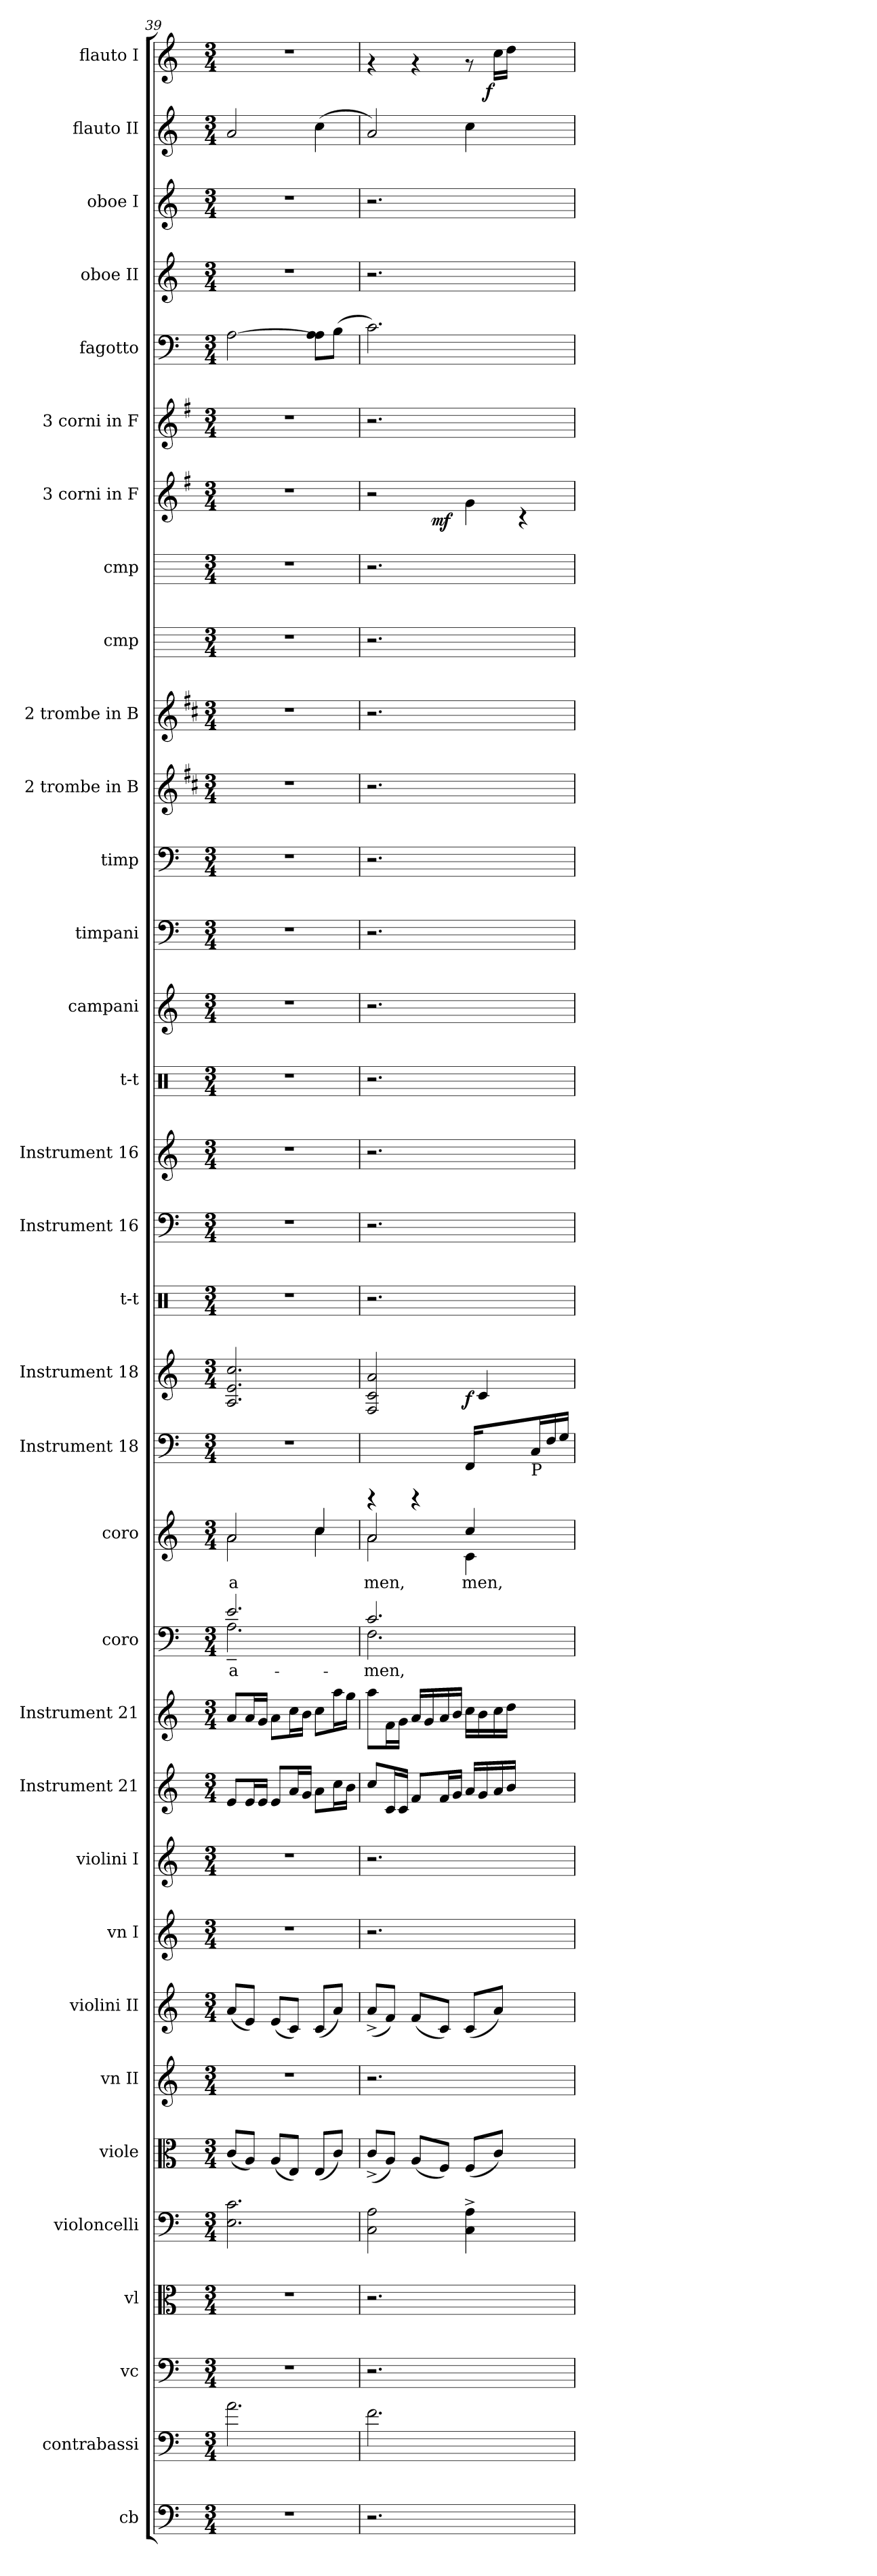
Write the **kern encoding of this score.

**kern	**kern	**kern	**kern	**kern	**kern	**kern	**kern	**kern	**kern	**kern	**kern	**kern	**text	**kern	**text	**kern	**kern	**dynam	**kern	**kern	**kern	**kern	**kern	**kern	**kern	**kern	**kern	**kern	**kern	**kern	**dynam	**kern	**kern	**kern	**kern	**kern	**kern	**dynam
*part34	*part33	*part32	*part31	*part30	*part29	*part28	*part27	*part26	*part25	*part24	*part23	*part22	*part22	*part21	*part21	*part20	*part19	*part19	*part18	*part17	*part16	*part15	*part14	*part13	*part12	*part11	*part10	*part9	*part8	*part7	*part7	*part6	*part5	*part4	*part3	*part2	*part1	*part1
*staff34	*staff33	*staff32	*staff31	*staff30	*staff29	*staff28	*staff27	*staff26	*staff25	*staff24	*staff23	*staff22	*staff22	*staff21	*staff21	*staff20	*staff19	*staff19	*staff18	*staff17	*staff16	*staff15	*staff14	*staff13	*staff12	*staff11	*staff10	*staff9	*staff8	*staff7	*staff7	*staff6	*staff5	*staff4	*staff3	*staff2	*staff1	*staff1
*I"cb	*I"contrabassi	*I"vc	*I"vl	*I"violoncelli	*I"viole	*I"vn II	*I"violini II	*I"vn I	*I"violini I	*I"Instrument 21	*I"Instrument 21	*I"coro	*	*I"coro	*	*I"Instrument 18	*I"Instrument 18	*	*I"t-t	*I"Instrument 16	*I"Instrument 16	*I"t-t	*I"campani	*I"timpani	*I"timp	*I"2 trombe  in B	*I"2 trombe  in B	*I"cmp	*I"cmp	*I"3 corni  in F	*	*I"3 corni  in F	*I"fagotto	*I"oboe II	*I"oboe I	*I"flauto II	*I"flauto I	*
*I'cb	*I'cb	*I'vc	*I'vl	*I'vc	*I'vl	*I'vn II	*I'vn II	*I'vn I	*I'vn I	*	*	*	*	*	*	*	*	*	*	*	*	*I't-t	*I'cmp	*I'timp	*I'timp	*	*	*	*	*	*	*	*I'fag	*I'ob II	*I'ob I	*I'fl II	*I'fl I	*
*clefF4	*clefF4	*clefF4	*clefC3	*clefF4	*clefC3	*clefG2	*clefG2	*clefG2	*clefG2	*clefG2	*clefG2	*clefF4	*	*clefG2	*	*clefF4	*clefG2	*	*clefX	*clefF4	*clefG2	*clefX	*clefG2	*clefF4	*clefF4	*clefG2	*clefG2	*	*	*clefG2	*	*clefG2	*clefF4	*clefG2	*clefG2	*clefG2	*clefG2	*
*	*ITrd7c12	*	*	*	*	*	*	*	*	*	*	*	*	*	*	*	*	*	*	*	*	*	*	*	*	*ITrd1c2	*ITrd1c2	*ITrd-3c-5	*ITrd1c2	*ITrd-3c-5	*	*ITrd-3c-5	*	*	*	*	*	*
*k[]	*k[]	*k[]	*k[]	*k[]	*k[]	*k[]	*k[]	*k[]	*k[]	*k[]	*k[]	*k[]	*	*k[]	*	*k[]	*k[]	*	*	*k[]	*k[]	*	*k[]	*k[]	*k[]	*k[]	*k[]	*k[b-]	*k[b-e-]	*k[]	*	*k[]	*k[]	*k[]	*k[]	*k[]	*k[]	*
*C:	*C:	*C:	*C:	*C:	*C:	*C:	*C:	*C:	*C:	*C:	*C:	*C:	*	*C:	*	*C:	*C:	*	*	*C:	*C:	*	*C:	*C:	*C:	*C:	*C:	*F:	*B-:	*C:	*	*C:	*C:	*C:	*C:	*C:	*C:	*
*M3/4	*M3/4	*M3/4	*M3/4	*M3/4	*M3/4	*M3/4	*M3/4	*M3/4	*M3/4	*M3/4	*M3/4	*M3/4	*	*M3/4	*	*M3/4	*M3/4	*	*M3/4	*M3/4	*M3/4	*M3/4	*M3/4	*M3/4	*M3/4	*M3/4	*M3/4	*M3/4	*M3/4	*M3/4	*	*M3/4	*M3/4	*M3/4	*M3/4	*M3/4	*M3/4	*
=39	=39	=39	=39	=39	=39	=39	=39	=39	=39	=39	=39	=39	=39	=39	=39	=39	=39	=39	=39	=39	=39	=39	=39	=39	=39	=39	=39	=39	=39	=39	=39	=39	=39	=39	=39	=39	=39	=39
*	*	*	*	*	*	*	*	*	*	*	*	*^	*	*	*	*	*	*	*	*	*	*	*	*	*	*	*	*	*	*	*	*	*	*	*	*	*	*
!	!	!	!	!	!	!	!	!	!	!	!	!	!	!LO:LY:b:cj	!	!LO:LY:b:cj	!	!	!	!	!	!	!	!	!	!	!	!	!	!	!	!	!	!	!	!	!	!	!
*	*	*	*	*	*	*	*	*	*	*	*	*	*	*	*^	*	*	*	*	*	*	*	*	*	*	*	*	*	*	*	*	*	*	*	*	*	*	*	*
2.r	2.A\	2.r	2.r	2.c\ 2.E\	(<8c/L	2.r	(<8a/L	2.r	2.r	8e/L	8a/L	2.e/	2.A~>\	a-	2a/	2a\	a-	2.r	2.e/ 2.A/ 2.cc/	.	2.r	2.r	2.r	2.r	2.r	2.r	2.r	2.r	2.r	2.r	2.r	2.r	.	2.r	[>2A\	2.r	2.r	2a/	2.r	.
.	.	.	.	.	8A/J)	.	8e/J)	.	.	16e/	16a/	.	.	.	.	.	.	.	.	.	.	.	.	.	.	.	.	.	.	.	.	.	.	.	.	.	.	.	.	.
.	.	.	.	.	.	.	.	.	.	16e/J	16g/J	.	.	.	.	.	.	.	.	.	.	.	.	.	.	.	.	.	.	.	.	.	.	.	.	.	.	.	.	.
.	.	.	.	.	(<8A/L	.	(<8e/L	.	.	8e/L	8a\L	.	.	.	.	.	.	.	.	.	.	.	.	.	.	.	.	.	.	.	.	.	.	.	.	.	.	.	.	.
.	.	.	.	.	8E/J)	.	8c/J)	.	.	16a/	16cc\	.	.	.	.	.	.	.	.	.	.	.	.	.	.	.	.	.	.	.	.	.	.	.	.	.	.	.	.	.
.	.	.	.	.	.	.	.	.	.	16g/J	16b\J	.	.	.	.	.	.	.	.	.	.	.	.	.	.	.	.	.	.	.	.	.	.	.	.	.	.	.	.	.
!	!	!	!	!	!	!	!	!	!	!	!	!	!	!	!	!	!LO:LY:b:cj	!	!	!	!	!	!	!	!	!	!	!	!	!	!	!	!	!	!	!	!	!	!	!
.	.	.	.	.	(<8E/L	.	(<8c/L	.	.	8a\L	8cc\L	.	.	.	4cc/	4cc\	--	.	.	.	.	.	.	.	.	.	.	.	.	.	.	.	.	.	8A\ 8A\]L	.	.	(>4cc\	.	.
.	.	.	.	.	8c/J)	.	8a/J)	.	.	16cc\	16aa\	.	.	.	.	.	.	.	.	.	.	.	.	.	.	.	.	.	.	.	.	.	.	.	(>8B\J	.	.	.	.	.
.	.	.	.	.	.	.	.	.	.	16b\J	16gg\J	.	.	.	.	.	.	.	.	.	.	.	.	.	.	.	.	.	.	.	.	.	.	.	.	.	.	.	.	.
=40	=40	=40	=40	=40	=40	=40	=40	=40	=40	=40	=40	=40	=40	=40	=40	=40	=40	=40	=40	=40	=40	=40	=40	=40	=40	=40	=40	=40	=40	=40	=40	=40	=40	=40	=40	=40	=40	=40	=40	=40
!	!	!	!	!	!	!	!	!	!	!	!	!	!	!LO:LY:b:cj	!	!	!LO:LY:b:cj	!	!	!	!	!	!	!	!	!	!	!	!	!	!	!	!	!	!	!	!	!	!	!
*	*	*	*	*	*	*	*	*	*	*	*	*	*	*	*	*	*	*	*	*	*	*	*	*	*	*	*	*	*	*	*	*^	*	*	*	*	*	*	*^	*
2.r	2.F\	2.r	2.r	2A\ 2C\	(<8c^>/L	2.r	(<8a^>/L	2.r	2.r	8cc/L	8aa\L	2.c/	2.F\	-men,	2a/	2a\	-men,	4rCCC	2a/ 2c/ 2F/	.	2.r	2.r	2.r	2.r	2.r	2.r	2.r	2.r	2.r	2.r	2.r	2r	4ryy	.	2.r	2.c\)	2.r	2.r	2a/)	4rf	2ryy	.
.	.	.	.	.	8A/J)	.	8f/J)	.	.	16c/	16f\	.	.	.	.	.	.	.	.	.	.	.	.	.	.	.	.	.	.	.	.	.	.	.	.	.	.	.	.	.	.	.
.	.	.	.	.	.	.	.	.	.	16c/J	16g\J	.	.	.	.	.	.	.	.	.	.	.	.	.	.	.	.	.	.	.	.	.	.	.	.	.	.	.	.	.	.	.
.	.	.	.	.	(<8A/L	.	(<8f/L	.	.	8f/L	16a/L	.	.	.	.	.	.	4rCCC	.	.	.	.	.	.	.	.	.	.	.	.	.	.	16.ryy	.	.	.	.	.	.	4rf	.	.
.	.	.	.	.	.	.	.	.	.	.	16g/	.	.	.	.	.	.	.	.	.	.	.	.	.	.	.	.	.	.	.	.	.	.	.	.	.	.	.	.	.	.	.
!	!	!	!	!	!	!	!	!	!	!	!	!	!	!	!	!	!	!	!	!	!	!	!	!	!	!	!	!	!	!	!	!	!	!LO:DY:b	!	!	!	!	!	!	!	!
.	.	.	.	.	.	.	.	.	.	.	.	.	.	.	.	.	.	.	.	.	.	.	.	.	.	.	.	.	.	.	.	.	2ryy	mf	.	.	.	.	.	.	.	.
.	.	.	.	.	8F/J)	.	8c/J)	.	.	16f/	16a/	.	.	.	.	.	.	.	.	.	.	.	.	.	.	.	.	.	.	.	.	.	.	.	.	.	.	.	.	.	.	.
.	.	.	.	.	.	.	.	.	.	16g/J	16b/J	.	.	.	.	.	.	.	.	.	.	.	.	.	.	.	.	.	.	.	.	.	.	.	.	.	.	.	.	.	.	.
!	!	!	!	!	!	!	!	!	!	!	!	!	!	!	!	!	!LO:LY:b:cj	!	!	!LO:DY:b	!	!	!	!	!	!	!	!	!	!	!	!	!	!	!	!	!	!	!	!	!	!
.	.	.	.	4A\^> 4C\^>	(<8F/L	.	(<8c/L	.	.	16a/L	16cc\L	.	.	.	4cc/	4c\	men,	16FF/L	16ryy	f	.	.	.	.	.	.	.	.	.	.	.	4cc\	.	.	.	.	.	.	4cc\	8rf	16.ryy	.
.	.	.	.	.	.	.	.	.	.	16g/	16b\	.	.	.	.	.	.	4ryy	4c/	.	.	.	.	.	.	.	.	.	.	.	.	.	.	.	.	.	.	.	.	.	.	.
!	!	!	!	!	!	!	!	!	!	!	!	!	!	!	!	!	!	!	!	!	!	!	!	!	!	!	!	!	!	!	!	!	!	!	!	!	!	!	!	!	!	!LO:DY:b
.	.	.	.	.	.	.	.	.	.	.	.	.	.	.	.	.	.	.	.	.	.	.	.	.	.	.	.	.	.	.	.	.	.	.	.	.	.	.	.	.	4ryy	f
.	.	.	.	.	8c/J)	.	8a/J)	.	.	16a/	16cc\	.	.	.	.	.	.	.	.	.	.	.	.	.	.	.	.	.	.	.	.	.	.	.	.	.	.	.	.	16cc\L	.	.
.	.	.	.	.	.	.	.	.	.	16b/J	16dd\J	.	.	.	.	.	.	.	.	.	.	.	.	.	.	.	.	.	.	.	.	.	.	.	.	.	.	.	.	16dd\J	.	.
4ryy	4ryy	4ryy	4ryy	4ryy	4ryy	4ryy	4ryy	4ryy	4ryy	4ryy	4ryy	4ryy	4ryy	.	4ryy	4ryy	.	.	.	.	4ryy	4ryy	4ryy	4ryy	4ryy	4ryy	4ryy	4ryy	4ryy	4ryy	4ryy	4rB	.	.	4ryy	4ryy	4ryy	4ryy	4ryy	4ryy	.	.
!	!	!	!	!	!	!	!	!	!	!	!	!	!	!	!	!	!	!LO:TX:b:t=P	!	!	!	!	!	!	!	!	!	!	!	!	!	!	!	!	!	!	!	!	!	!	!	!
.	.	.	.	.	.	.	.	.	.	.	.	.	.	.	.	.	.	16C/	8.ryy	.	.	.	.	.	.	.	.	.	.	.	.	.	.	.	.	.	.	.	.	.	.	.
.	.	.	.	.	.	.	.	.	.	.	.	.	.	.	.	.	.	.	.	.	.	.	.	.	.	.	.	.	.	.	.	.	8ryy	.	.	.	.	.	.	.	8ryy	.
.	.	.	.	.	.	.	.	.	.	.	.	.	.	.	.	.	.	16F/	.	.	.	.	.	.	.	.	.	.	.	.	.	.	.	.	.	.	.	.	.	.	.	.
.	.	.	.	.	.	.	.	.	.	.	.	.	.	.	.	.	.	16G/J	.	.	.	.	.	.	.	.	.	.	.	.	.	.	.	.	.	.	.	.	.	.	.	.
.	.	.	.	.	.	.	.	.	.	.	.	.	.	.	.	.	.	.	.	.	.	.	.	.	.	.	.	.	.	.	.	.	32ryy	.	.	.	.	.	.	.	32ryy	.
*	*	*	*	*	*	*	*	*	*	*	*	*v	*v	*	*	*	*	*	*	*	*	*	*	*	*	*	*	*	*	*	*	*v	*v	*	*	*	*	*	*	*v	*v	*
*	*	*	*	*	*	*	*	*	*	*	*	*	*	*v	*v	*	*	*	*	*	*	*	*	*	*	*	*	*	*	*	*	*	*	*	*	*	*	*	*
=!	=!	=!	=!	=!	=!	=!	=!	=!	=!	=!	=!	=!	=!	=!	=!	=!	=!	=!	=!	=!	=!	=!	=!	=!	=!	=!	=!	=!	=!	=!	=!	=!	=!	=!	=!	=!	=!	=!
*-	*-	*-	*-	*-	*-	*-	*-	*-	*-	*-	*-	*-	*-	*-	*-	*-	*-	*-	*-	*-	*-	*-	*-	*-	*-	*-	*-	*-	*-	*-	*-	*-	*-	*-	*-	*-	*-	*-
